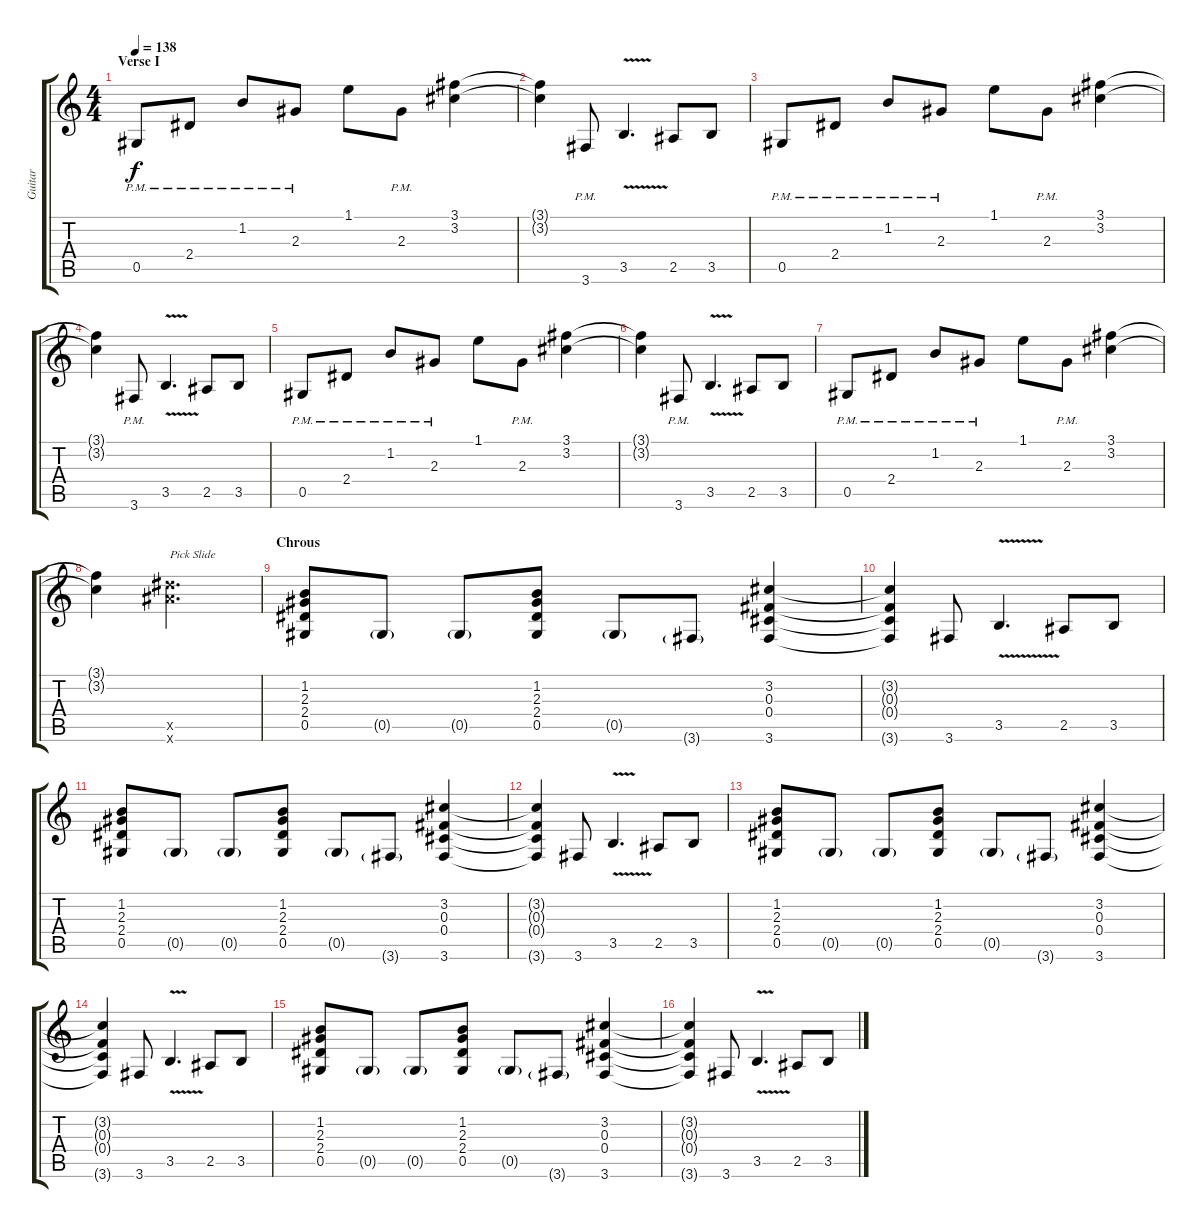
\track ("Guitar" "Guitar") {instrument distortionguitar}
\staff {score tabs}
\tuning (Eb4 Bb3 Gb3 Db3 Ab2 Eb2) {hide}
\ts (4 4)
\section ("" "Verse I")
\tempo 138
\clef g2
\ks c
0.5{pm}.8{dy f} 2.4{pm}.8 1.2{pm}.8 2.3{pm}.8 1.1.8 2.3{pm}.8 (3.1 3.2).4 |
(3.1{t} 3.2{t}).4 3.6{pm}.8 3.5{v}.4{d} 2.5.8 3.5.8 |
0.5{pm}.8 2.4{pm}.8 1.2{pm}.8 2.3{pm}.8 1.1.8 2.3{pm}.8 (3.1 3.2).4 |
(3.1{t} 3.2{t}).4 3.6{pm}.8 3.5{v}.4{d} 2.5.8 3.5.8 |
0.5{pm}.8 2.4{pm}.8 1.2{pm}.8 2.3{pm}.8 1.1.8 2.3{pm}.8 (3.1 3.2).4 |
(3.1{t} 3.2{t}).4 3.6{pm}.8 3.5{v}.4{d} 2.5.8 3.5.8 |
0.5{pm}.8 2.4{pm}.8 1.2{pm}.8 2.3{pm}.8 1.1.8 2.3{pm}.8 (3.1 3.2).4 |
(3.1{t} 3.2{t}).4 (19.5{x} 19.6{x}).2{d txt "Pick Slide"} |
\section ("" "Chrous")
(1.2 2.3 2.4 0.5).8 0.5{g}.8 0.5{g}.8 (1.2 2.3 2.4 0.5).8 0.5{g}.8 3.6{g}.8 (3.2 0.3 0.4 3.6).4 |
(3.2{t} 0.3{t} 0.4{t} 3.6{t}).4 3.6.8 3.5{v}.4{d} 2.5.8 3.5.8 |
(1.2 2.3 2.4 0.5).8 0.5{g}.8 0.5{g}.8 (1.2 2.3 2.4 0.5).8 0.5{g}.8 3.6{g}.8 (3.2 0.3 0.4 3.6).4 |
(3.2{t} 0.3{t} 0.4{t} 3.6{t}).4 3.6.8 3.5{v}.4{d} 2.5.8 3.5.8 |
(1.2 2.3 2.4 0.5).8 0.5{g}.8 0.5{g}.8 (1.2 2.3 2.4 0.5).8 0.5{g}.8 3.6{g}.8 (3.2 0.3 0.4 3.6).4 |
(3.2{t} 0.3{t} 0.4{t} 3.6{t}).4 3.6.8 3.5{v}.4{d} 2.5.8 3.5.8 |
(1.2 2.3 2.4 0.5).8 0.5{g}.8 0.5{g}.8 (1.2 2.3 2.4 0.5).8 0.5{g}.8 3.6{g}.8 (3.2 0.3 0.4 3.6).4 |
(3.2{t} 0.3{t} 0.4{t} 3.6{t}).4 3.6.8 3.5{v}.4{d} 2.5.8 3.5.8
